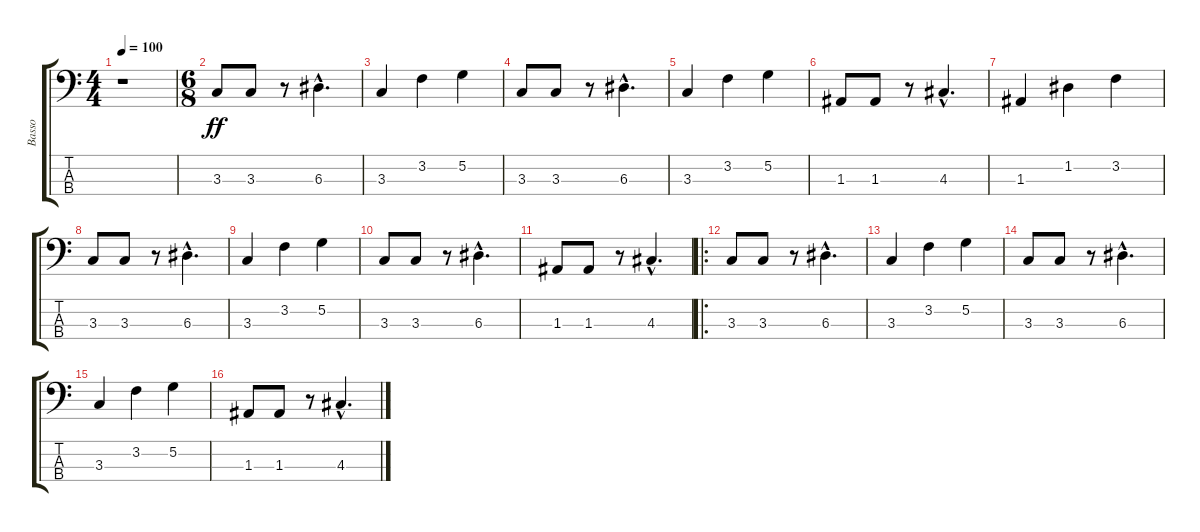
\track ("Basso" "Basso") {instrument electricbassfinger}
\staff {score tabs}
\tuning (G2 D2 A1 E1) {hide}
\ts (4 4)
\tempo 100
\clef f4
\ks c
r.1{dy ff instrument electricbassfinger} |
\ts (6 8)
3.3.8 3.3.8 r.8 6.3{hac}.4{d} |
3.3.4 3.2.4 5.2.4 |
3.3.8 3.3.8 r.8 6.3{hac}.4{d} |
3.3.4 3.2.4 5.2.4 |
1.3.8 1.3.8 r.8 4.3{hac}.4{d} |
1.3.4 1.2.4 3.2.4 |
3.3.8 3.3.8 r.8 6.3{hac}.4{d} |
3.3.4 3.2.4 5.2.4 |
3.3.8 3.3.8 r.8 6.3{hac}.4{d} |
1.3.8 1.3.8 r.8 4.3{hac}.4{d} |
\ro
3.3.8 3.3.8 r.8 6.3{hac}.4{d} |
3.3.4 3.2.4 5.2.4 |
3.3.8 3.3.8 r.8 6.3{hac}.4{d} |
3.3.4 3.2.4 5.2.4 |
1.3.8 1.3.8 r.8 4.3{hac}.4{d}
